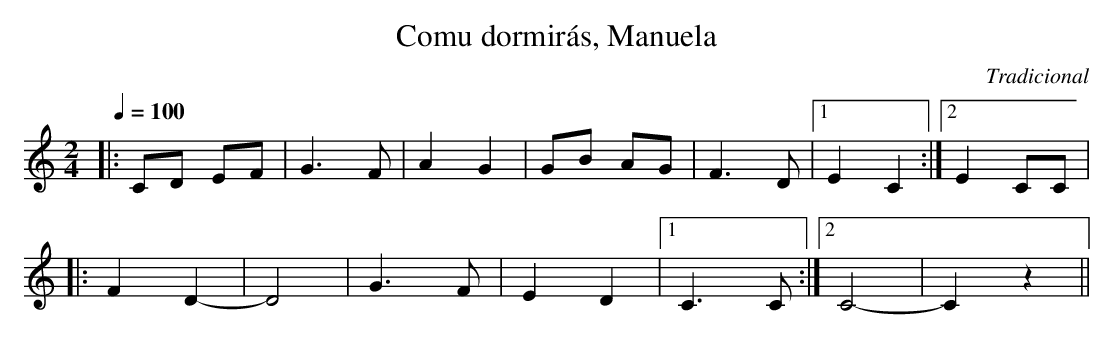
X:1
T:Comu dormirás, Manuela
C:Tradicional
M:2/4
L:1/8
Q:1/4=100
K:C
|:CD EF|G3 F|A2 G2|GB AG|F3 D|[1 E2 C2:|[2 E2 CC|
|:F2 D2-|D4|G3 F|E2 D2|[1 C3 C:|[2 C4-|C2 z2||
